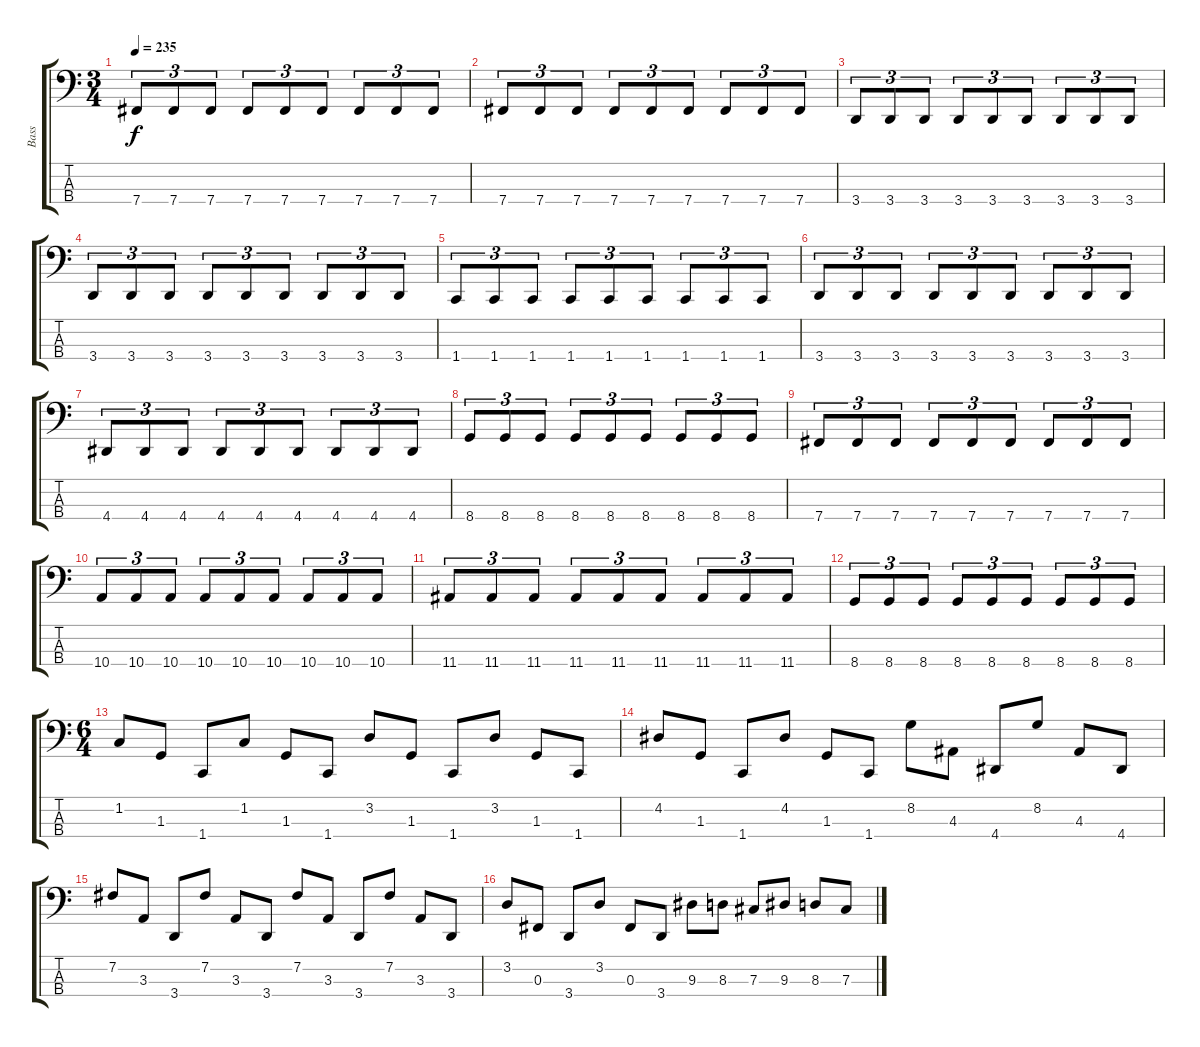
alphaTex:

\track ("Bass" "Bass") {instrument electricbassfinger}
\staff {score tabs}
\tuning (E2 B1 Gb1 B0) {hide}
\ts (3 4)
\tempo 235
\clef f4
\ks c
7.4.8{tu (3 2) dy f} 7.4.8{tu (3 2)} 7.4.8{tu (3 2)} 7.4.8{tu (3 2)} 7.4.8{tu (3 2)} 7.4.8{tu (3 2)} 7.4.8{tu (3 2)} 7.4.8{tu (3 2)} 7.4.8{tu (3 2)} |
7.4.8{tu (3 2)} 7.4.8{tu (3 2)} 7.4.8{tu (3 2)} 7.4.8{tu (3 2)} 7.4.8{tu (3 2)} 7.4.8{tu (3 2)} 7.4.8{tu (3 2)} 7.4.8{tu (3 2)} 7.4.8{tu (3 2)} |
3.4.8{tu (3 2)} 3.4.8{tu (3 2)} 3.4.8{tu (3 2)} 3.4.8{tu (3 2)} 3.4.8{tu (3 2)} 3.4.8{tu (3 2)} 3.4.8{tu (3 2)} 3.4.8{tu (3 2)} 3.4.8{tu (3 2)} |
3.4.8{tu (3 2)} 3.4.8{tu (3 2)} 3.4.8{tu (3 2)} 3.4.8{tu (3 2)} 3.4.8{tu (3 2)} 3.4.8{tu (3 2)} 3.4.8{tu (3 2)} 3.4.8{tu (3 2)} 3.4.8{tu (3 2)} |
1.4.8{tu (3 2)} 1.4.8{tu (3 2)} 1.4.8{tu (3 2)} 1.4.8{tu (3 2)} 1.4.8{tu (3 2)} 1.4.8{tu (3 2)} 1.4.8{tu (3 2)} 1.4.8{tu (3 2)} 1.4.8{tu (3 2)} |
3.4.8{tu (3 2)} 3.4.8{tu (3 2)} 3.4.8{tu (3 2)} 3.4.8{tu (3 2)} 3.4.8{tu (3 2)} 3.4.8{tu (3 2)} 3.4.8{tu (3 2)} 3.4.8{tu (3 2)} 3.4.8{tu (3 2)} |
4.4.8{tu (3 2)} 4.4.8{tu (3 2)} 4.4.8{tu (3 2)} 4.4.8{tu (3 2)} 4.4.8{tu (3 2)} 4.4.8{tu (3 2)} 4.4.8{tu (3 2)} 4.4.8{tu (3 2)} 4.4.8{tu (3 2)} |
8.4.8{tu (3 2)} 8.4.8{tu (3 2)} 8.4.8{tu (3 2)} 8.4.8{tu (3 2)} 8.4.8{tu (3 2)} 8.4.8{tu (3 2)} 8.4.8{tu (3 2)} 8.4.8{tu (3 2)} 8.4.8{tu (3 2)} |
7.4.8{tu (3 2)} 7.4.8{tu (3 2)} 7.4.8{tu (3 2)} 7.4.8{tu (3 2)} 7.4.8{tu (3 2)} 7.4.8{tu (3 2)} 7.4.8{tu (3 2)} 7.4.8{tu (3 2)} 7.4.8{tu (3 2)} |
10.4.8{tu (3 2)} 10.4.8{tu (3 2)} 10.4.8{tu (3 2)} 10.4.8{tu (3 2)} 10.4.8{tu (3 2)} 10.4.8{tu (3 2)} 10.4.8{tu (3 2)} 10.4.8{tu (3 2)} 10.4.8{tu (3 2)} |
11.4.8{tu (3 2)} 11.4.8{tu (3 2)} 11.4.8{tu (3 2)} 11.4.8{tu (3 2)} 11.4.8{tu (3 2)} 11.4.8{tu (3 2)} 11.4.8{tu (3 2)} 11.4.8{tu (3 2)} 11.4.8{tu (3 2)} |
8.4.8{tu (3 2)} 8.4.8{tu (3 2)} 8.4.8{tu (3 2)} 8.4.8{tu (3 2)} 8.4.8{tu (3 2)} 8.4.8{tu (3 2)} 8.4.8{tu (3 2)} 8.4.8{tu (3 2)} 8.4.8{tu (3 2)} |
\ts (6 4)
1.2.8 1.3.8 1.4.8 1.2.8 1.3.8 1.4.8 3.2.8 1.3.8 1.4.8 3.2.8 1.3.8 1.4.8 |
4.2.8 1.3.8 1.4.8 4.2.8 1.3.8 1.4.8 8.2.8 4.3.8 4.4.8 8.2.8 4.3.8 4.4.8 |
7.2.8 3.3.8 3.4.8 7.2.8 3.3.8 3.4.8 7.2.8 3.3.8 3.4.8 7.2.8 3.3.8 3.4.8 |
3.2.8 0.3.8 3.4.8 3.2.8 0.3.8 3.4.8 9.3.8 8.3.8 7.3.8 9.3.8 8.3.8 7.3.8
